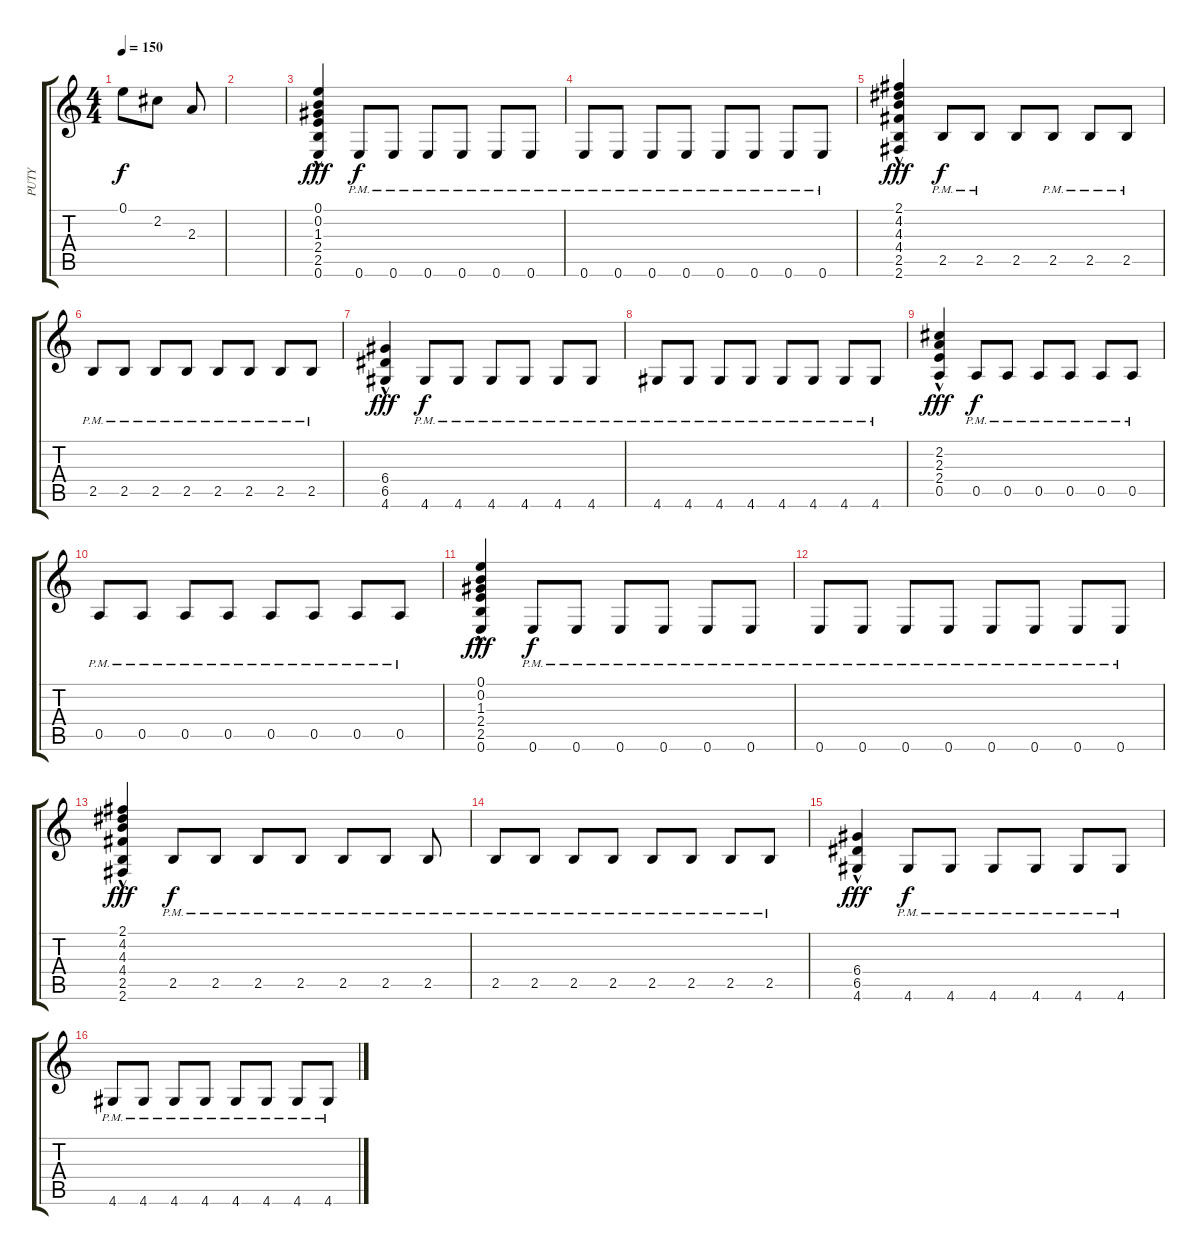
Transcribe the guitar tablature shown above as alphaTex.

\track ("PUTY" "PUTY") {instrument distortionguitar}
\staff {score tabs}
\tuning (E4 B3 G3 D3 A2 E2) {hide}
\ts (4 4)
\tempo 150
\clef g2
\ks c
0.1.8{dy f} 2.2.8 2.3.8 |
|
(0.1{hac} 0.2{hac} 1.3{hac} 2.4{hac} 2.5{hac} 0.6{hac}).4{dy fff} 0.6{pm}.8{dy f} 0.6{pm}.8 0.6{pm}.8 0.6{pm}.8 0.6{pm}.8 0.6{pm}.8 |
0.6{pm}.8 0.6{pm}.8 0.6{pm}.8 0.6{pm}.8 0.6{pm}.8 0.6{pm}.8 0.6{pm}.8 0.6{pm}.8 |
(2.1{hac} 4.2{hac} 4.3{hac} 4.4{hac} 2.5{hac} 2.6{hac}).4{dy fff} 2.5{pm}.8{dy f} 2.5{pm}.8 2.5.8 2.5{pm}.8 2.5{pm}.8 2.5{pm}.8 |
2.5{pm}.8 2.5{pm}.8 2.5{pm}.8 2.5{pm}.8 2.5{pm}.8 2.5{pm}.8 2.5{pm}.8 2.5{pm}.8 |
(6.4{hac} 6.5{hac} 4.6{hac}).4{dy fff} 4.6{pm}.8{dy f} 4.6{pm}.8 4.6{pm}.8 4.6{pm}.8 4.6{pm}.8 4.6{pm}.8 |
4.6{pm}.8 4.6{pm}.8 4.6{pm}.8 4.6{pm}.8 4.6{pm}.8 4.6{pm}.8 4.6{pm}.8 4.6{pm}.8 |
(2.2{hac} 2.3{hac} 2.4{hac} 0.5{hac}).4{dy fff} 0.5{pm}.8{dy f} 0.5{pm}.8 0.5{pm}.8 0.5{pm}.8 0.5{pm}.8 0.5{pm}.8 |
0.5{pm}.8 0.5{pm}.8 0.5{pm}.8 0.5{pm}.8 0.5{pm}.8 0.5{pm}.8 0.5{pm}.8 0.5{pm}.8 |
(0.1{hac} 0.2{hac} 1.3{hac} 2.4{hac} 2.5{hac} 0.6{hac}).4{dy fff} 0.6{pm}.8{dy f} 0.6{pm}.8 0.6{pm}.8 0.6{pm}.8 0.6{pm}.8 0.6{pm}.8 |
0.6{pm}.8 0.6{pm}.8 0.6{pm}.8 0.6{pm}.8 0.6{pm}.8 0.6{pm}.8 0.6{pm}.8 0.6{pm}.8 |
(2.1{hac} 4.2{hac} 4.3{hac} 4.4{hac} 2.5{hac} 2.6{hac}).4{dy fff} 2.5{pm}.8{dy f} 2.5{pm}.8 2.5{pm}.8 2.5{pm}.8 2.5{pm}.8 2.5{pm}.8 2.5{pm}.8 |
2.5{pm}.8 2.5{pm}.8 2.5{pm}.8 2.5{pm}.8 2.5{pm}.8 2.5{pm}.8 2.5{pm}.8 2.5{pm}.8 |
(6.4{hac} 6.5{hac} 4.6{hac}).4{dy fff} 4.6{pm}.8{dy f} 4.6{pm}.8 4.6{pm}.8 4.6{pm}.8 4.6{pm}.8 4.6{pm}.8 |
4.6{pm}.8 4.6{pm}.8 4.6{pm}.8 4.6{pm}.8 4.6{pm}.8 4.6{pm}.8 4.6{pm}.8 4.6{pm}.8
